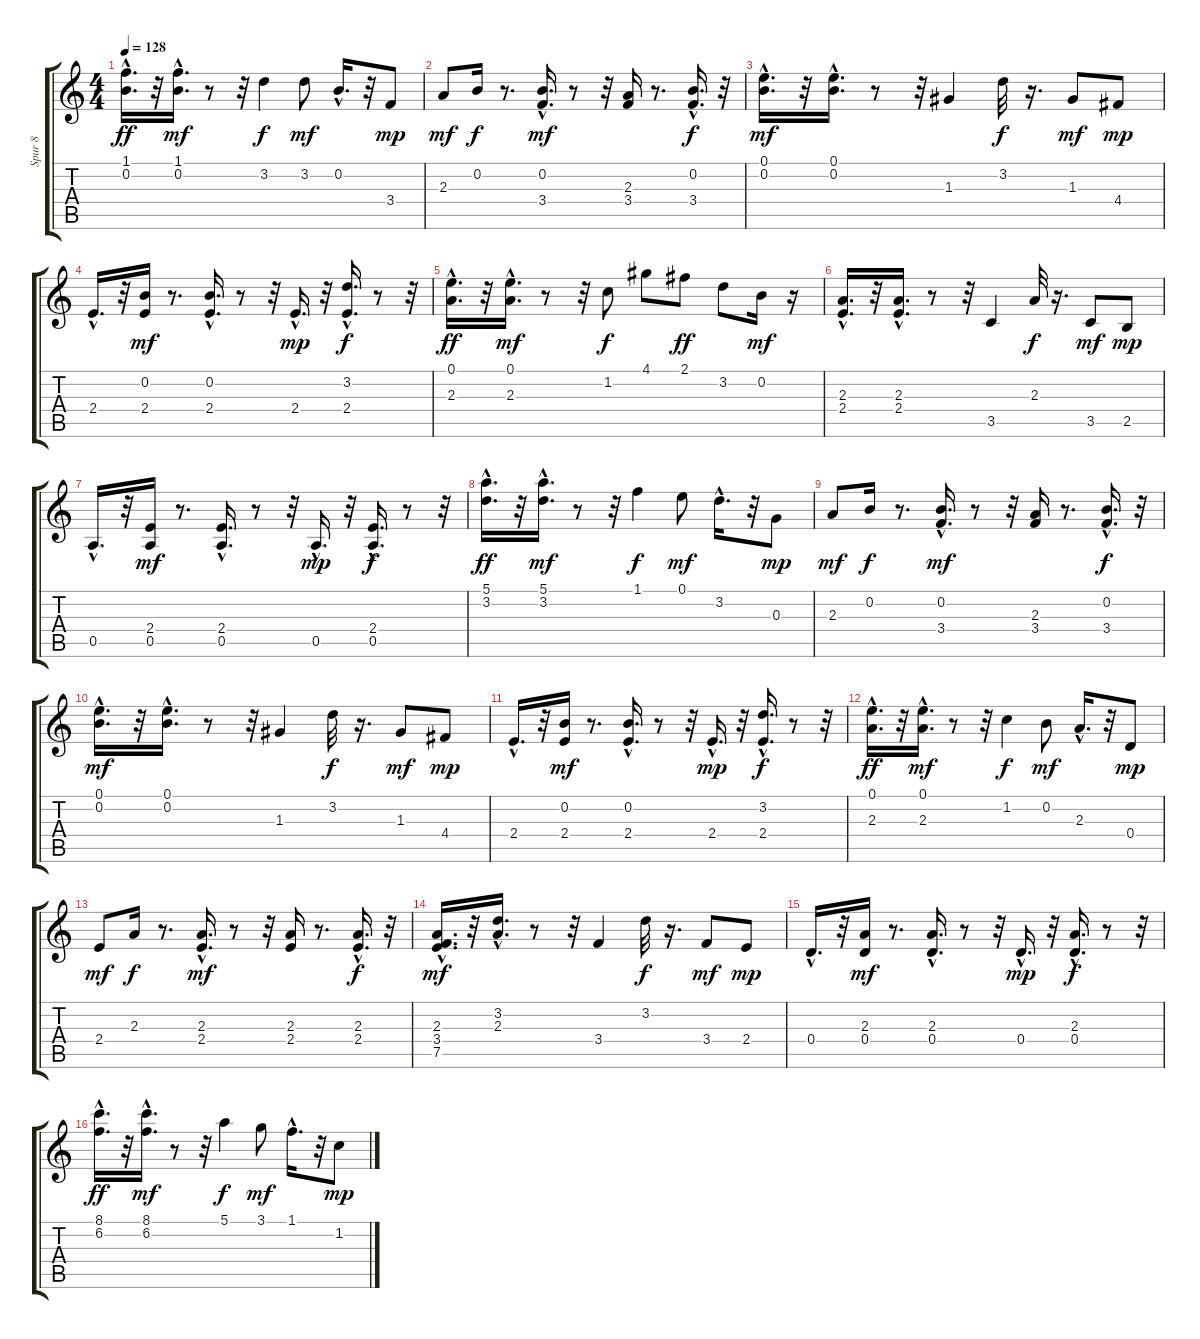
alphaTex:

\track ("Spur 8" "Spur 8") {instrument distortionguitar}
\staff {score tabs}
\tuning (E4 B3 G3 D3 A2 E2) {hide}
\ts (4 4)
\tempo 128
\clef g2
\ks c
(1.1{hac} 0.2{hac}).16{d dy ff} r.32 (1.1 0.2{hac}).16{d dy mf} r.8 r.32 3.2.4{dy f} 3.2.8{dy mf} 0.2{hac}.16{d} r.32 3.4.8{dy mp} |
2.3.8{dy mf} 0.2.16{dy f} r.8{d} (0.2{hac} 3.4).16{d dy mf} r.8 r.32 (2.3 3.4).16 r.8{d} (0.2{hac} 3.4).16{d dy f} r.32 |
(0.1{hac} 0.2{hac}).16{d dy mf} r.32 (0.1 0.2{hac}).16{d} r.8 r.32 1.3.4 3.2.32{dy f} r.16{d} 1.3.8{dy mf} 4.4.8{dy mp} |
2.4{hac}.16{d} r.32 (0.2 2.4).16{dy mf} r.8{d} (0.2 2.4{hac}).16{d} r.8 r.32 2.4{hac}.16{d dy mp} r.32 (3.2{hac} 2.4).16{d dy f} r.8 r.32 |
(0.1{hac} 2.3{hac}).16{d dy ff} r.32 (0.1 2.3{hac}).16{d dy mf} r.8 r.32 1.2.8{dy f} 4.1.8 2.1.8{dy ff} 3.2.8 0.2.16{dy mf} r.16 |
(2.3{hac} 2.4{hac}).16{d} r.32 (2.3 2.4{hac}).16{d} r.8 r.32 3.5.4 2.3.32{dy f} r.16{d} 3.5.8{dy mf} 2.5.8{dy mp} |
0.5{hac}.16{d} r.32 (2.4 0.5).16{dy mf} r.8{d} (2.4 0.5{hac}).16{d} r.8 r.32 0.5{hac}.16{d dy mp} r.32 (2.4{hac} 0.5).16{d dy f} r.8 r.32 |
(5.1{hac} 3.2{hac}).16{d dy ff} r.32 (5.1 3.2{hac}).16{d dy mf} r.8 r.32 1.1.4{dy f} 0.1.8{dy mf} 3.2{hac}.16{d} r.32 0.3.8{dy mp} |
2.3.8{dy mf} 0.2.16{dy f} r.8{d} (0.2{hac} 3.4).16{d dy mf} r.8 r.32 (2.3 3.4).16 r.8{d} (0.2{hac} 3.4).16{d dy f} r.32 |
(0.1{hac} 0.2{hac}).16{d dy mf} r.32 (0.1 0.2{hac}).16{d} r.8 r.32 1.3.4 3.2.32{dy f} r.16{d} 1.3.8{dy mf} 4.4.8{dy mp} |
2.4{hac}.16{d} r.32 (0.2 2.4).16{dy mf} r.8{d} (0.2 2.4{hac}).16{d} r.8 r.32 2.4{hac}.16{d dy mp} r.32 (3.2{hac} 2.4).16{d dy f} r.8 r.32 |
(0.1{hac} 2.3{hac}).16{d dy ff} r.32 (0.1 2.3{hac}).16{d dy mf} r.8 r.32 1.2.4{dy f} 0.2.8{dy mf} 2.3{hac}.16{d} r.32 0.4.8{dy mp} |
2.4.8{dy mf} 2.3.16{dy f} r.8{d} (2.3{hac} 2.4).16{d dy mf} r.8 r.32 (2.3 2.4).16 r.8{d} (2.3{hac} 2.4).16{d dy f} r.32 |
(2.3{hac} 3.4{hac} 7.5).16{d dy mf} r.32 (3.2 2.3{hac}).16{d} r.8 r.32 3.4.4 3.2.32{dy f} r.16{d} 3.4.8{dy mf} 2.4.8{dy mp} |
0.4{hac}.16{d} r.32 (2.3 0.4).16{dy mf} r.8{d} (2.3 0.4{hac}).16{d} r.8 r.32 0.4{hac}.16{d dy mp} r.32 (2.3{hac} 0.4).16{d dy f} r.8 r.32 |
(8.1{hac} 6.2{hac}).16{d dy ff} r.32 (8.1 6.2{hac}).16{d dy mf} r.8 r.32 5.1.4{dy f} 3.1.8{dy mf} 1.1{hac}.16{d} r.32 1.2.8{dy mp}
